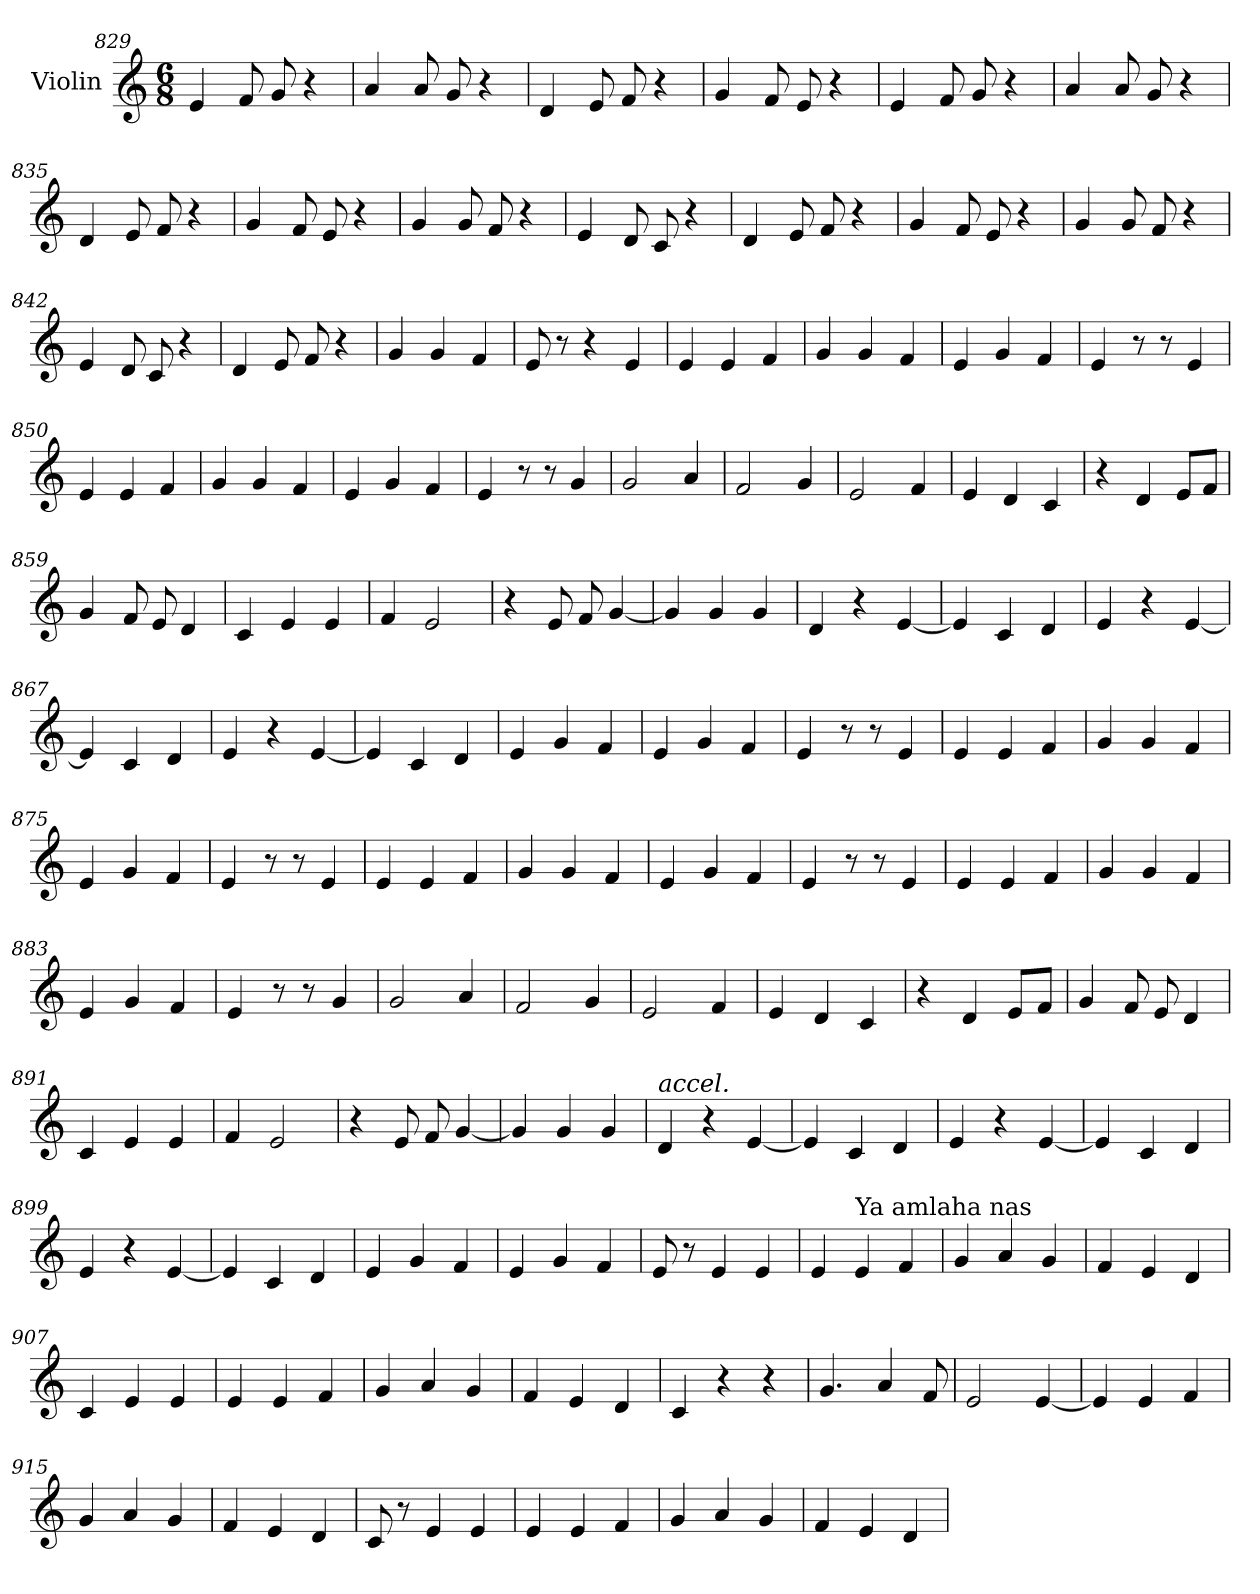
**kern
*part1
*staff1
*I"Violin
*clefG2
*k[]
*M6/8
=829
4e/
8f/
8g/
4r
!!LO:LB:g=z
=830
4a/
8a/
8g/
4r
=831
4d/
8e/
8f/
4r
=832
4g/
8f/
8e/
4r
=833
4e/
8f/
8g/
4r
=834
4a/
8a/
8g/
4r
=835
4d/
8e/
8f/
4r
!!LO:LB:g=z
=836
4g/
8f/
8e/
4r
=837
4g/
8g/
8f/
4r
=838
4e/
8d/
8c/
4r
=839
4d/
8e/
8f/
4r
=840
4g/
8f/
8e/
4r
=841
4g/
8g/
8f/
4r
!!LO:LB:g=z
=842
4e/
8d/
8c/
4r
=843
4d/
8e/
8f/
4r
=844
4g/
4g/
4f/
=845
8e/
8r
4r
4e/
=846
4e/
4e/
4f/
=847
4g/
4g/
4f/
=848
4e/
4g/
4f/
!!LO:LB:g=z
=849
4e/
8r
8r
4e/
=850
4e/
4e/
4f/
=851
4g/
4g/
4f/
=852
4e/
4g/
4f/
=853
4e/
8r
8r
4g/
=854
2g/
4a/
=855
2f/
4g/
=856
2e/
4f/
!!LO:LB:g=z
=857
4e/
4d/
4c/
=858
4r
4d/
8e/L
8f/J
=859
4g/
8f/
8e/
4d/
=860
4c/
4e/
4e/
=861
4f/
2e/
=862
4r
8e/
8f/
[4g/
=863
4g/]
4g/
4g/
!!LO:LB:g=z
=864
4d/
4r
[4e/
=865
4e/]
4c/
4d/
=866
4e/
4r
[4e/
=867
4e/]
4c/
4d/
=868
4e/
4r
[4e/
=869
4e/]
4c/
4d/
=870
4e/
4g/
4f/
!!LO:PB:g=z
=871
4e/
4g/
4f/
=872
4e/
8r
8r
4e/
=873
4e/
4e/
4f/
=874
4g/
4g/
4f/
=875
4e/
4g/
4f/
=876
4e/
8r
8r
4e/
=877
4e/
4e/
4f/
!!LO:LB:g=z
=878
4g/
4g/
4f/
=879
4e/
4g/
4f/
=880
4e/
8r
8r
4e/
=881
4e/
4e/
4f/
=882
4g/
4g/
4f/
=883
4e/
4g/
4f/
=884
4e/
8r
8r
4g/
!!LO:LB:g=z
=885
2g/
4a/
=886
2f/
4g/
=887
2e/
4f/
=888
4e/
4d/
4c/
=889
4r
4d/
8e/L
8f/J
=890
4g/
8f/
8e/
4d/
=891
4c/
4e/
4e/
!!LO:LB:g=z
=892
4f/
2e/
=893
4r
8e/
8f/
[4g/
=894
4g/]
4g/
4g/
=895
!LO:TX:a:i:t=accel.
4d/
4r
[4e/
=896
4e/]
4c/
4d/
=897
4e/
4r
[4e/
=898
4e/]
4c/
4d/
!!LO:LB:g=z
=899
4e/
4r
[4e/
=900
4e/]
4c/
4d/
=901
4e/
4g/
4f/
=902
4e/
4g/
4f/
=903
8e/
8r
4e/
4e/
=904
*MM160
4e/
!LO:TX:a:t=Ya amlaha nas
4e/
4f/
=905
4g/
4a/
4g/
!!LO:LB:g=z
=906
4f/
4e/
4d/
=907
4c/
4e/
4e/
=908
4e/
4e/
4f/
=909
4g/
4a/
4g/
=910
4f/
4e/
4d/
=911
4c/
4r
4r
=912
4.g/
4a/
8f/
!!LO:LB:g=z
=913
2e/
[4e/
=914
4e/]
4e/
4f/
=915
4g/
4a/
4g/
=916
4f/
4e/
4d/
=917
8c/
8r
4e/
4e/
=918
4e/
4e/
4f/
=919
4g/
4a/
4g/
!!LO:LB:g=z
=920
4f/
4e/
4d/
=
*-
